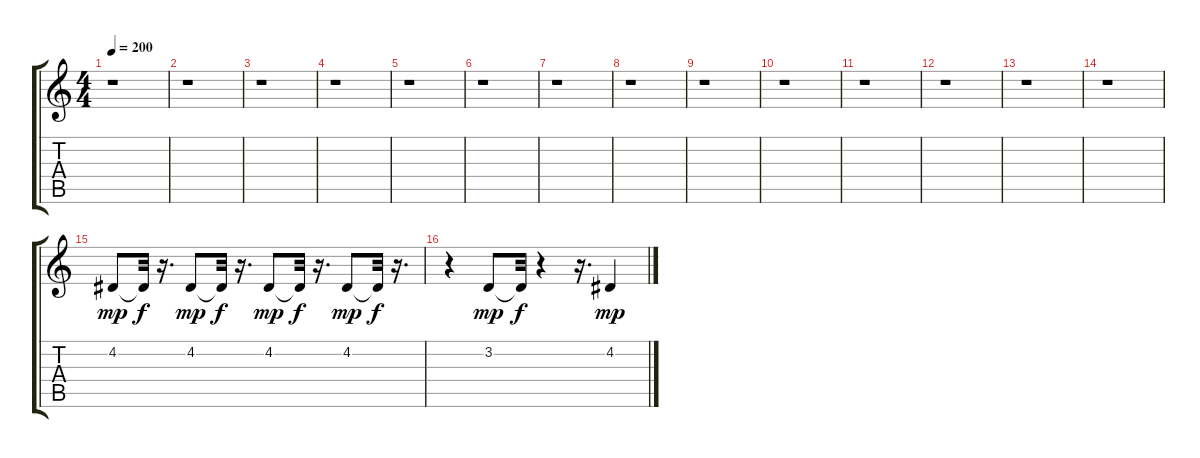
\track "" {instrument clarinet}
\staff {score tabs}
\tuning (E4 B3 G3 D3 A2 E2) {hide}
\ts (4 4)
\tempo 200
\clef g2
\ks c
r.1{dy f} |
r.1 |
r.1 |
r.1 |
r.1 |
r.1 |
r.1 |
r.1 |
r.1 |
r.1 |
r.1 |
r.1 |
r.1 |
r.1 |
4.2.8{dy mp} 4.2{t}.32{dy f} r.16{d} 4.2.8{dy mp} 4.2{t}.32{dy f} r.16{d} 4.2.8{dy mp} 4.2{t}.32{dy f} r.16{d} 4.2.8{dy mp} 4.2{t}.32{dy f} r.16{d} |
r.4 3.2.8{dy mp} 3.2{t}.32{dy f} r.4 r.16{d} 4.2.4{dy mp}
